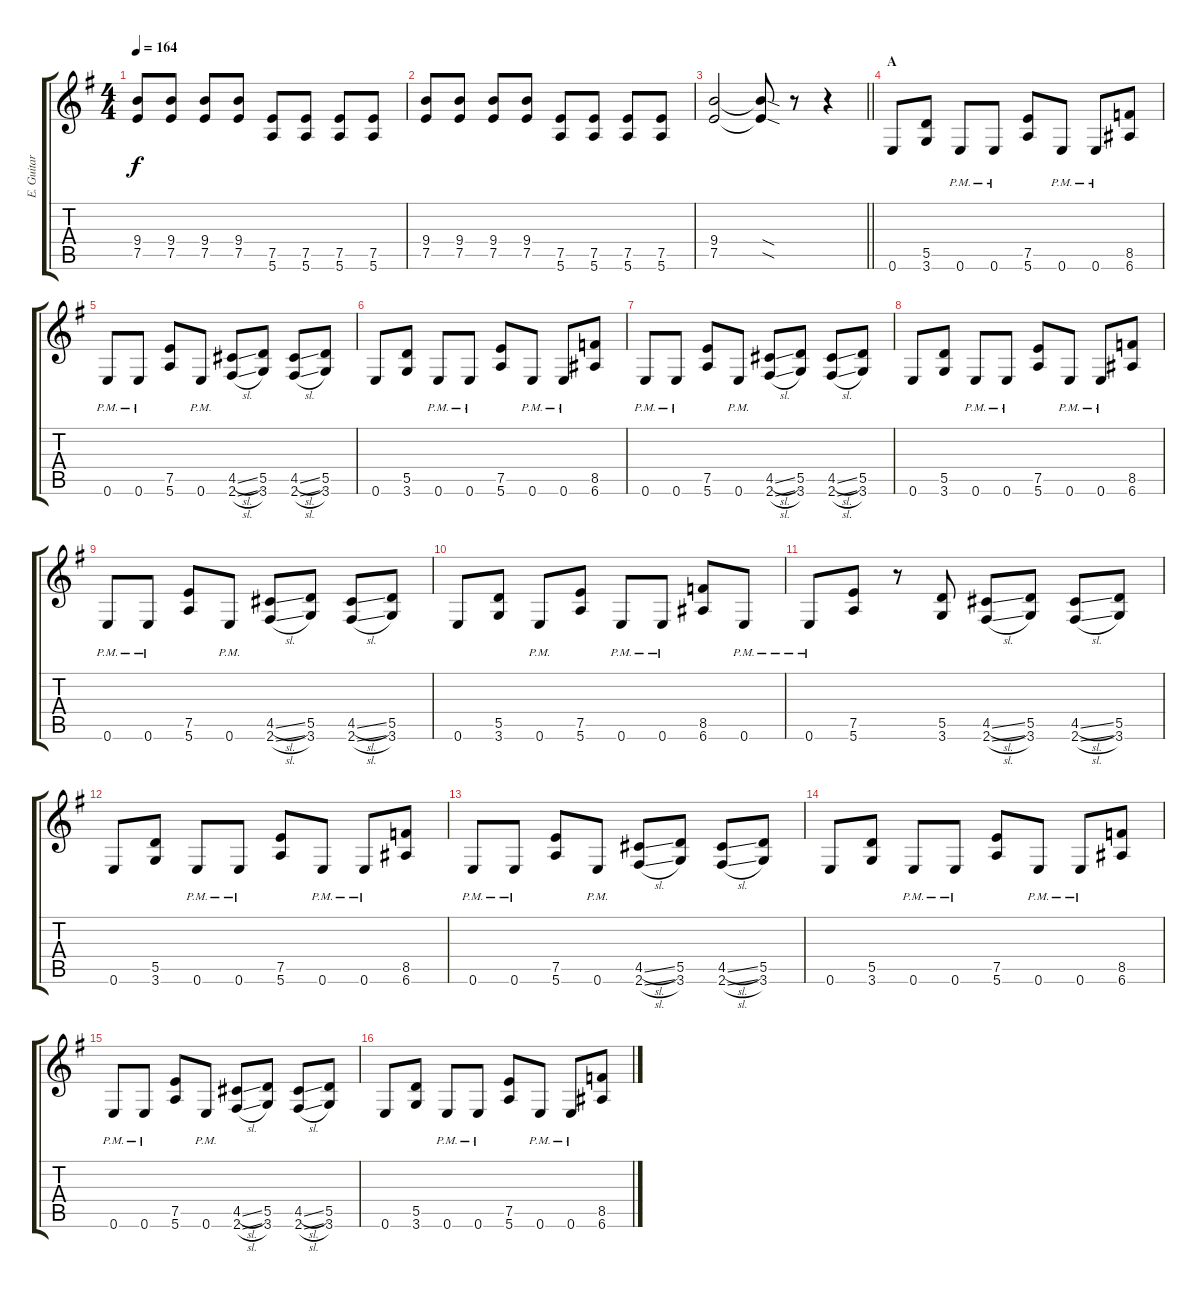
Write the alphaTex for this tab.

\track ("E. Guitar II" "E. Guitar ") {instrument overdrivenguitar}
\staff {score tabs}
\tuning (E4 B3 G3 D3 A2 E2) {hide}
\ts (4 4)
\tempo 164
\clef g2
\ks g
(9.4 7.5).8{dy f} (9.4 7.5).8 (9.4 7.5).8 (9.4 7.5).8 (7.5 5.6).8 (7.5 5.6).8 (7.5 5.6).8 (7.5 5.6).8 |
(9.4 7.5).8 (9.4 7.5).8 (9.4 7.5).8 (9.4 7.5).8 (7.5 5.6).8 (7.5 5.6).8 (7.5 5.6).8 (7.5 5.6).8 |
\barLineRight lightlight
(9.4 7.5).2 (9.4{sod t} 7.5{sod t}).8 r.8 r.4 |
\section ("" "A")
0.6.8 (5.5 3.6).8 0.6{pm}.8 0.6{pm}.8 (7.5 5.6).8 0.6{pm}.8 0.6{pm}.8 (8.5 6.6).8 |
0.6{pm}.8 0.6{pm}.8 (7.5 5.6).8 0.6{pm}.8 (4.5{sl} 2.6{sl}).8 (5.5 3.6).8 (4.5{sl} 2.6{sl}).8 (5.5 3.6).8 |
0.6.8 (5.5 3.6).8 0.6{pm}.8 0.6{pm}.8 (7.5 5.6).8 0.6{pm}.8 0.6{pm}.8 (8.5 6.6).8 |
0.6{pm}.8 0.6{pm}.8 (7.5 5.6).8 0.6{pm}.8 (4.5{sl} 2.6{sl}).8 (5.5 3.6).8 (4.5{sl} 2.6{sl}).8 (5.5 3.6).8 |
0.6.8 (5.5 3.6).8 0.6{pm}.8 0.6{pm}.8 (7.5 5.6).8 0.6{pm}.8 0.6{pm}.8 (8.5 6.6).8 |
0.6{pm}.8 0.6{pm}.8 (7.5 5.6).8 0.6{pm}.8 (4.5{sl} 2.6{sl}).8 (5.5 3.6).8 (4.5{sl} 2.6{sl}).8 (5.5 3.6).8 |
0.6.8 (5.5 3.6).8 0.6{pm}.8 (7.5 5.6).8 0.6{pm}.8 0.6{pm}.8 (8.5 6.6).8 0.6{pm}.8 |
0.6{pm}.8 (7.5 5.6).8 r.8 (5.5 3.6).8 (4.5{sl} 2.6{sl}).8 (5.5 3.6).8 (4.5{sl} 2.6{sl}).8 (5.5 3.6).8 |
0.6.8 (5.5 3.6).8 0.6{pm}.8 0.6{pm}.8 (7.5 5.6).8 0.6{pm}.8 0.6{pm}.8 (8.5 6.6).8 |
0.6{pm}.8 0.6{pm}.8 (7.5 5.6).8 0.6{pm}.8 (4.5{sl} 2.6{sl}).8 (5.5 3.6).8 (4.5{sl} 2.6{sl}).8 (5.5 3.6).8 |
0.6.8 (5.5 3.6).8 0.6{pm}.8 0.6{pm}.8 (7.5 5.6).8 0.6{pm}.8 0.6{pm}.8 (8.5 6.6).8 |
0.6{pm}.8 0.6{pm}.8 (7.5 5.6).8 0.6{pm}.8 (4.5{sl} 2.6{sl}).8 (5.5 3.6).8 (4.5{sl} 2.6{sl}).8 (5.5 3.6).8 |
0.6.8 (5.5 3.6).8 0.6{pm}.8 0.6{pm}.8 (7.5 5.6).8 0.6{pm}.8 0.6{pm}.8 (8.5 6.6).8
